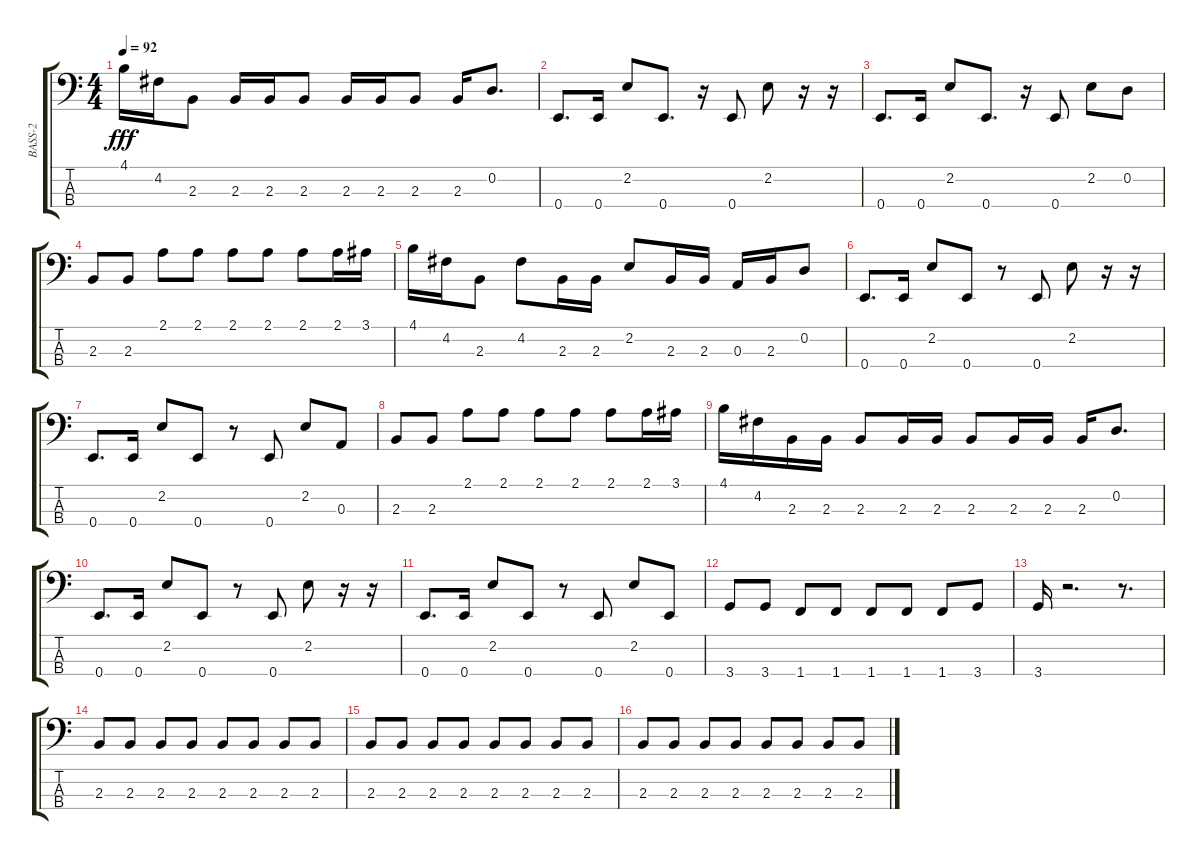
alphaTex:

\track ("BASS-2" "BASS-2") {instrument electricbassfinger}
\staff {score tabs}
\tuning (G2 D2 A1 E1) {hide}
\ts (4 4)
\tempo 92
\clef f4
\ks c
4.1.16{dy fff} 4.2.16 2.3.8 2.3.16 2.3.16 2.3.8 2.3.16 2.3.16 2.3.8 2.3.16 0.2.8{d} |
0.4.8{d} 0.4.16 2.2.8 0.4.8{d} r.16 0.4.8 2.2.8 r.16 r.16 |
0.4.8{d} 0.4.16 2.2.8 0.4.8{d} r.16 0.4.8 2.2.8 0.2.8 |
2.3.8 2.3.8 2.1.8 2.1.8 2.1.8 2.1.8 2.1.8 2.1.16 3.1.16 |
4.1.16 4.2.16 2.3.8 4.2.8 2.3.16 2.3.16 2.2.8 2.3.16 2.3.16 0.3.16 2.3.16 0.2.8 |
0.4.8{d} 0.4.16 2.2.8 0.4.8 r.8 0.4.8 2.2.8 r.16 r.16 |
0.4.8{d} 0.4.16 2.2.8 0.4.8 r.8 0.4.8 2.2.8 0.3.8 |
2.3.8 2.3.8 2.1.8 2.1.8 2.1.8 2.1.8 2.1.8 2.1.16 3.1.16 |
4.1.16 4.2.16 2.3.16 2.3.16 2.3.8 2.3.16 2.3.16 2.3.8 2.3.16 2.3.16 2.3.16 0.2.8{d} |
0.4.8{d} 0.4.16 2.2.8 0.4.8 r.8 0.4.8 2.2.8 r.16 r.16 |
0.4.8{d} 0.4.16 2.2.8 0.4.8 r.8 0.4.8 2.2.8 0.4.8 |
3.4.8 3.4.8 1.4.8 1.4.8 1.4.8 1.4.8 1.4.8 3.4.8 |
3.4.16 r.2{d} r.8{d} |
2.3.8 2.3.8 2.3.8 2.3.8 2.3.8 2.3.8 2.3.8 2.3.8 |
2.3.8 2.3.8 2.3.8 2.3.8 2.3.8 2.3.8 2.3.8 2.3.8 |
2.3.8 2.3.8 2.3.8 2.3.8 2.3.8 2.3.8 2.3.8 2.3.8
